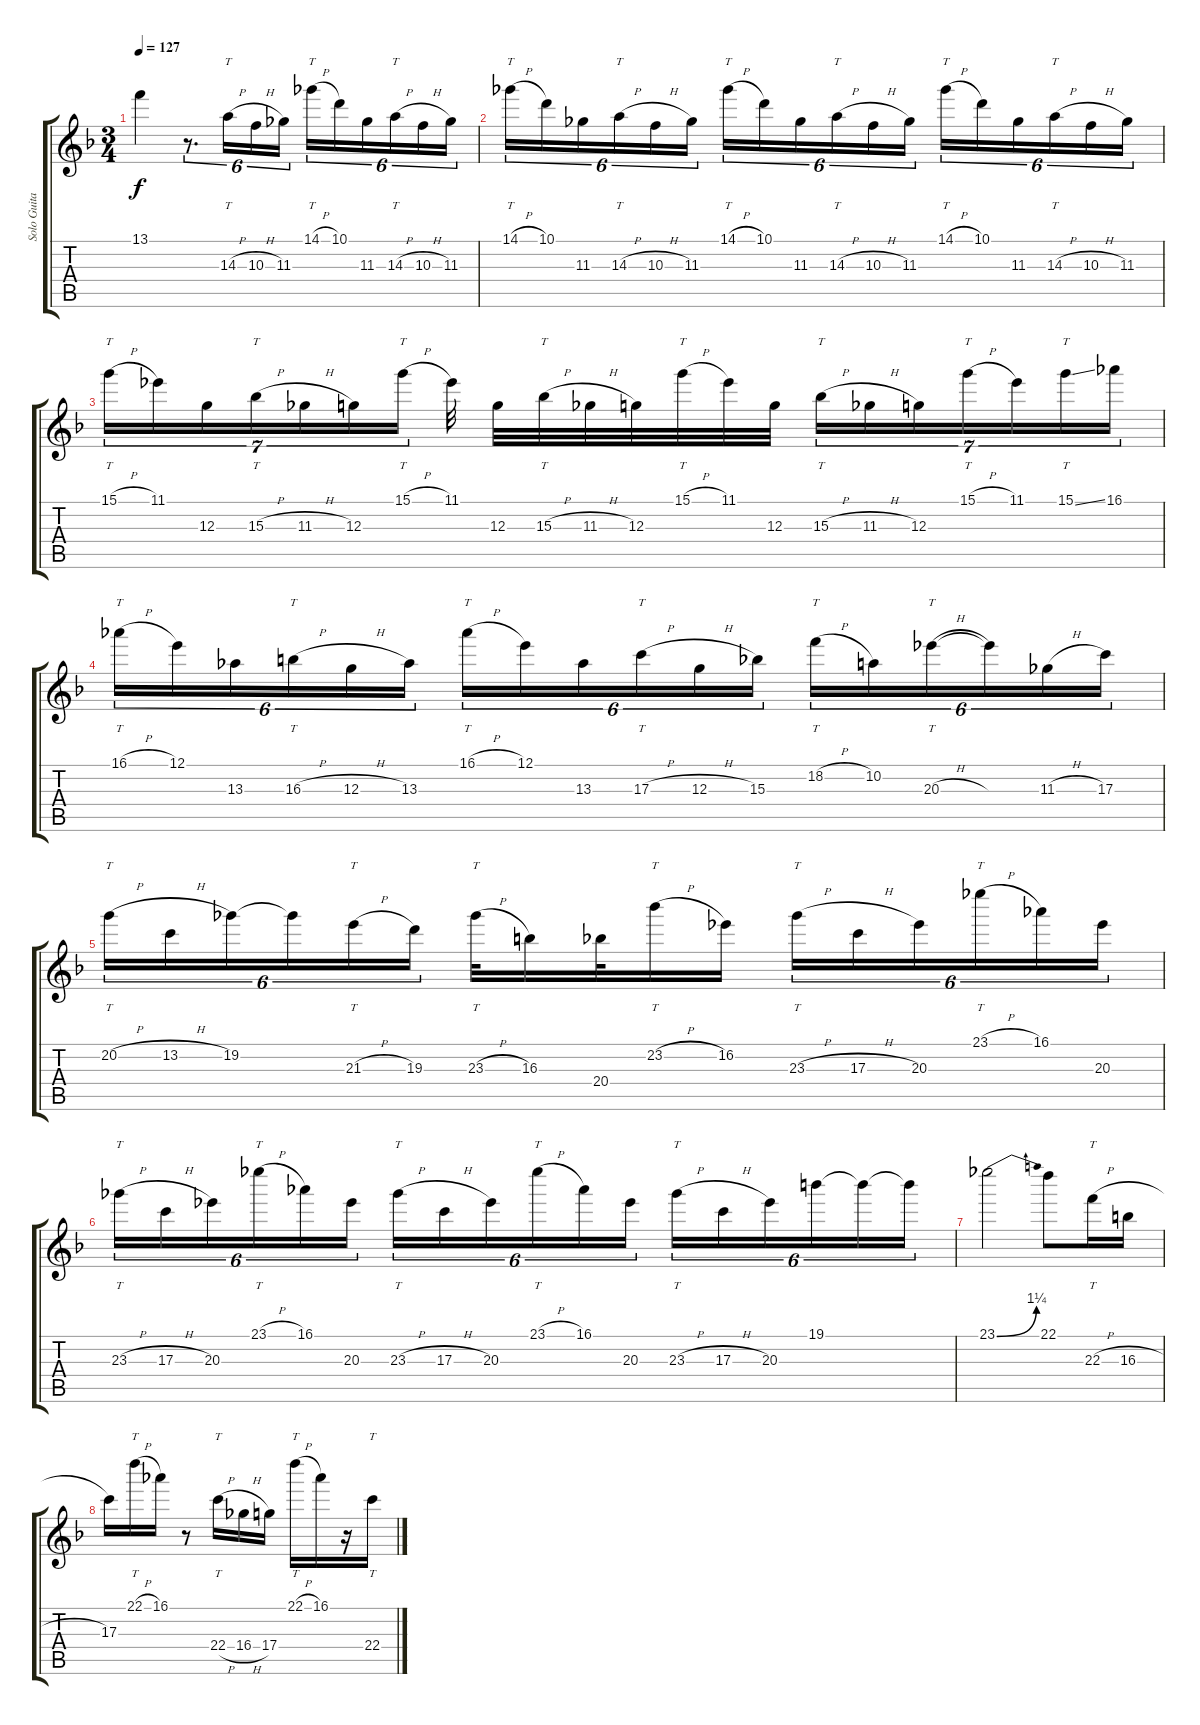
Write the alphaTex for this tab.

\track ("Solo Guitar" "Solo Guita") {instrument distortionguitar}
\staff {score tabs}
\tuning (E4 B3 G3 D3 A2 E2) {hide}
\ts (3 4)
\tempo 127
\clef g2
\ks dminor
13.1.4{dy f} r.8{d tu (6 4)} 14.3{h}.16{tt tu (6 4)} 10.3{h}.16{tu (6 4)} 11.3.16{tu (6 4)} 14.1{h}.16{tt tu (6 4)} 10.1.16{tu (6 4)} 11.3.16{tu (6 4)} 14.3{h}.16{tt tu (6 4)} 10.3{h}.16{tu (6 4)} 11.3.16{tu (6 4)} |
14.1{h}.16{tt tu (6 4)} 10.1.16{tu (6 4)} 11.3.16{tu (6 4)} 14.3{h}.16{tt tu (6 4)} 10.3{h}.16{tu (6 4)} 11.3.16{tu (6 4)} 14.1{h}.16{tt tu (6 4)} 10.1.16{tu (6 4)} 11.3.16{tu (6 4)} 14.3{h}.16{tt tu (6 4)} 10.3{h}.16{tu (6 4)} 11.3.16{tu (6 4)} 14.1{h}.16{tt tu (6 4)} 10.1.16{tu (6 4)} 11.3.16{tu (6 4)} 14.3{h}.16{tt tu (6 4)} 10.3{h}.16{tu (6 4)} 11.3.16{tu (6 4)} |
15.1{h}.16{tt tu (7 4)} 11.1.16{tu (7 4)} 12.3.16{tu (7 4)} 15.3{h}.16{tt tu (7 4)} 11.3{h}.16{tu (7 4)} 12.3.16{tu (7 4)} 15.1{h}.16{tt tu (7 4)} 11.1.32 12.3.32 15.3{h}.32{tt} 11.3{h}.32 12.3.32 15.1{h}.32{tt} 11.1.32 12.3.32 15.3{h}.16{tt tu (7 4)} 11.3{h}.16{tu (7 4)} 12.3.16{tu (7 4)} 15.1{h}.16{tt tu (7 4)} 11.1.16{tu (7 4)} 15.1{ss}.16{tt tu (7 4)} 16.1.16{tu (7 4)} |
16.1{h}.16{tt tu (6 4)} 12.1.16{tu (6 4)} 13.3.16{tu (6 4)} 16.3{h}.16{tt tu (6 4)} 12.3{h}.16{tu (6 4)} 13.3.16{tu (6 4)} 16.1{h}.16{tt tu (6 4)} 12.1.16{tu (6 4)} 13.3.16{tu (6 4)} 17.3{h}.16{tt tu (6 4)} 12.3{h}.16{tu (6 4)} 15.3.16{tu (6 4)} 18.2{h}.16{tt tu (6 4)} 10.2.16{tu (6 4)} 20.3{h}.16{tt tu (6 4)} 20.3{t}.16{tu (6 4)} 11.3{h}.16{tu (6 4)} 17.3.16{tu (6 4)} |
20.2{h}.16{tt tu (6 4)} 13.2{h}.16{tu (6 4)} 19.2.16{tu (6 4)} 19.2{t}.16{tu (6 4)} 21.3{h}.16{tt tu (6 4)} 19.3.16{tu (6 4)} 23.3{h}.32{tt} 16.3.16 20.4.32 23.2{h}.16{tt} 16.2.16 23.3{h}.16{tt tu (6 4)} 17.3{h}.16{tu (6 4)} 20.3.16{tu (6 4)} 23.1{h}.16{tt tu (6 4)} 16.1.16{tu (6 4)} 20.3.16{tu (6 4)} |
23.3{h}.16{tt tu (6 4)} 17.3{h}.16{tu (6 4)} 20.3.16{tu (6 4)} 23.1{h}.16{tt tu (6 4)} 16.1.16{tu (6 4)} 20.3.16{tu (6 4)} 23.3{h}.16{tt tu (6 4)} 17.3{h}.16{tu (6 4)} 20.3.16{tu (6 4)} 23.1{h}.16{tt tu (6 4)} 16.1.16{tu (6 4)} 20.3.16{tu (6 4)} 23.3{h}.16{tt tu (6 4)} 17.3{h}.16{tu (6 4)} 20.3.16{tu (6 4)} 19.1.16{tu (6 4)} 19.1{t}.16{tu (6 4)} 19.1{t}.16{tu (6 4)} |
23.1{be (bend 0 0 60 5)}.2 22.1.8 22.3{h}.16{tt} 16.3{h}.16 |
17.3.16 22.1{h}.16{tt} 16.1.16 r.8 22.4{h}.16{tt} 16.4{h}.16 17.4.16 22.1{h}.16{tt} 16.1.16 r.16 22.4{h}.16{tt}
